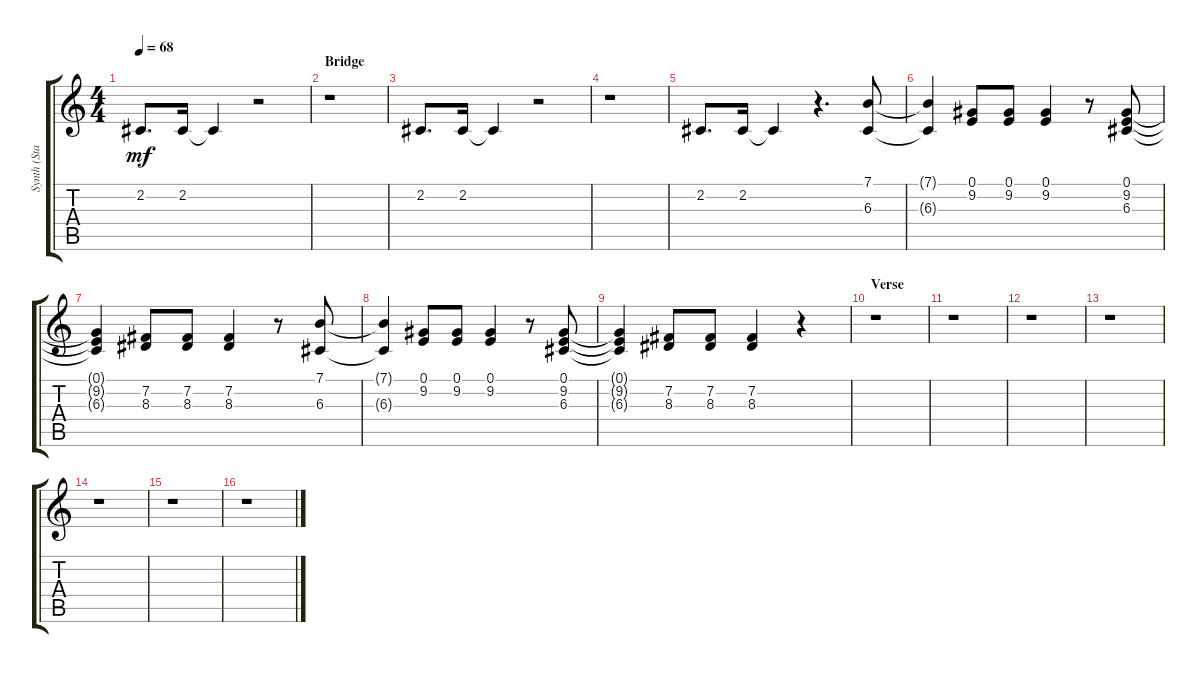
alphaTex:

\track ("Synth (Staff 1)" "Synth (Sta") {instrument lead2sawtooth}
\staff {score tabs}
\tuning (E4 B3 G3 D3 A2 E2) {hide}
\ts (4 4)
\tempo 68
\clef g2
\ks aminor
2.2.8{d dy mf} 2.2.16 2.2{t}.4 r.2 |
\section ("" "Bridge")
r.1 |
2.2.8{d} 2.2.16 2.2{t}.4 r.2 |
r.1 |
2.2.8{d} 2.2.16 2.2{t}.4 r.4{d} (7.1 6.3).8 |
(7.1{t} 6.3{t}).4 (0.1 9.2).8 (0.1 9.2).8 (0.1 9.2).4 r.8 (0.1 9.2 6.3).8 |
(0.1{t} 9.2{t} 6.3{t}).4 (7.2 8.3).8 (7.2 8.3).8 (7.2 8.3).4 r.8 (7.1 6.3).8 |
(7.1{t} 6.3{t}).4 (0.1 9.2).8 (0.1 9.2).8 (0.1 9.2).4 r.8 (0.1 9.2 6.3).8 |
(0.1{t} 9.2{t} 6.3{t}).4 (7.2 8.3).8 (7.2 8.3).8 (7.2 8.3).4 r.4 |
\section ("" "Verse")
r.1 |
r.1 |
r.1 |
r.1 |
r.1 |
r.1 |
r.1
